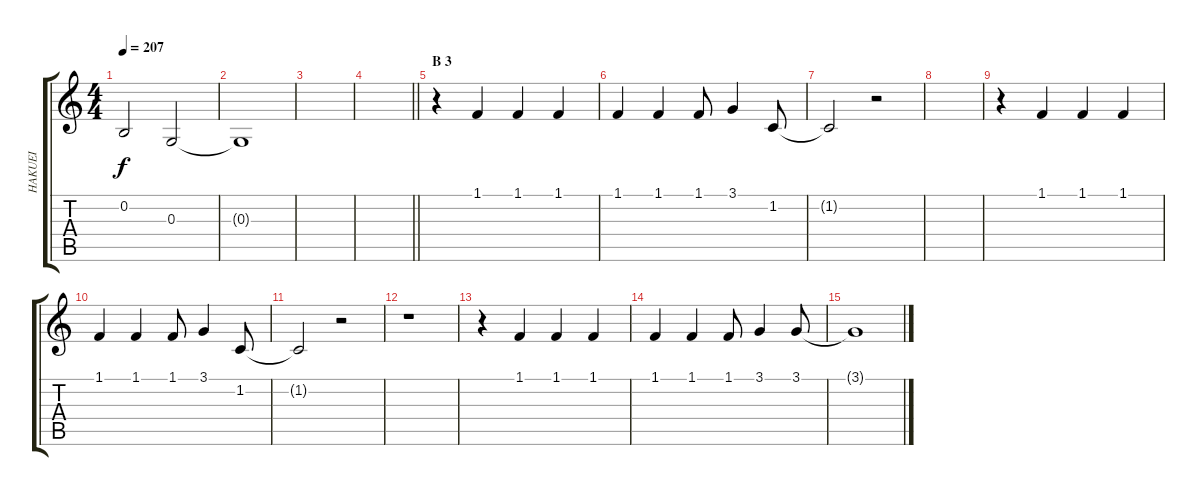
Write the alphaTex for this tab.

\track ("HAKUEI" "HAKUEI") {instrument oboe}
\staff {score tabs}
\tuning (E4 B3 G3 D3 A2 E2) {hide}
\ts (4 4)
\tempo 207
\clef g2
\ks c
0.2.2{dy f} 0.3.2 |
0.3{t}.1 |
|
\barLineRight lightlight
|
\section ("" "B 3")
r.4 1.1.4 1.1.4 1.1.4 |
1.1.4 1.1.4 1.1.8 3.1.4 1.2.8 |
1.2{t}.2 r.2 |
|
r.4 1.1.4 1.1.4 1.1.4 |
1.1.4 1.1.4 1.1.8 3.1.4 1.2.8 |
1.2{t}.2 r.2 |
r.1 |
r.4 1.1.4 1.1.4 1.1.4 |
1.1.4 1.1.4 1.1.8 3.1.4 3.1.8 |
3.1{t}.1
